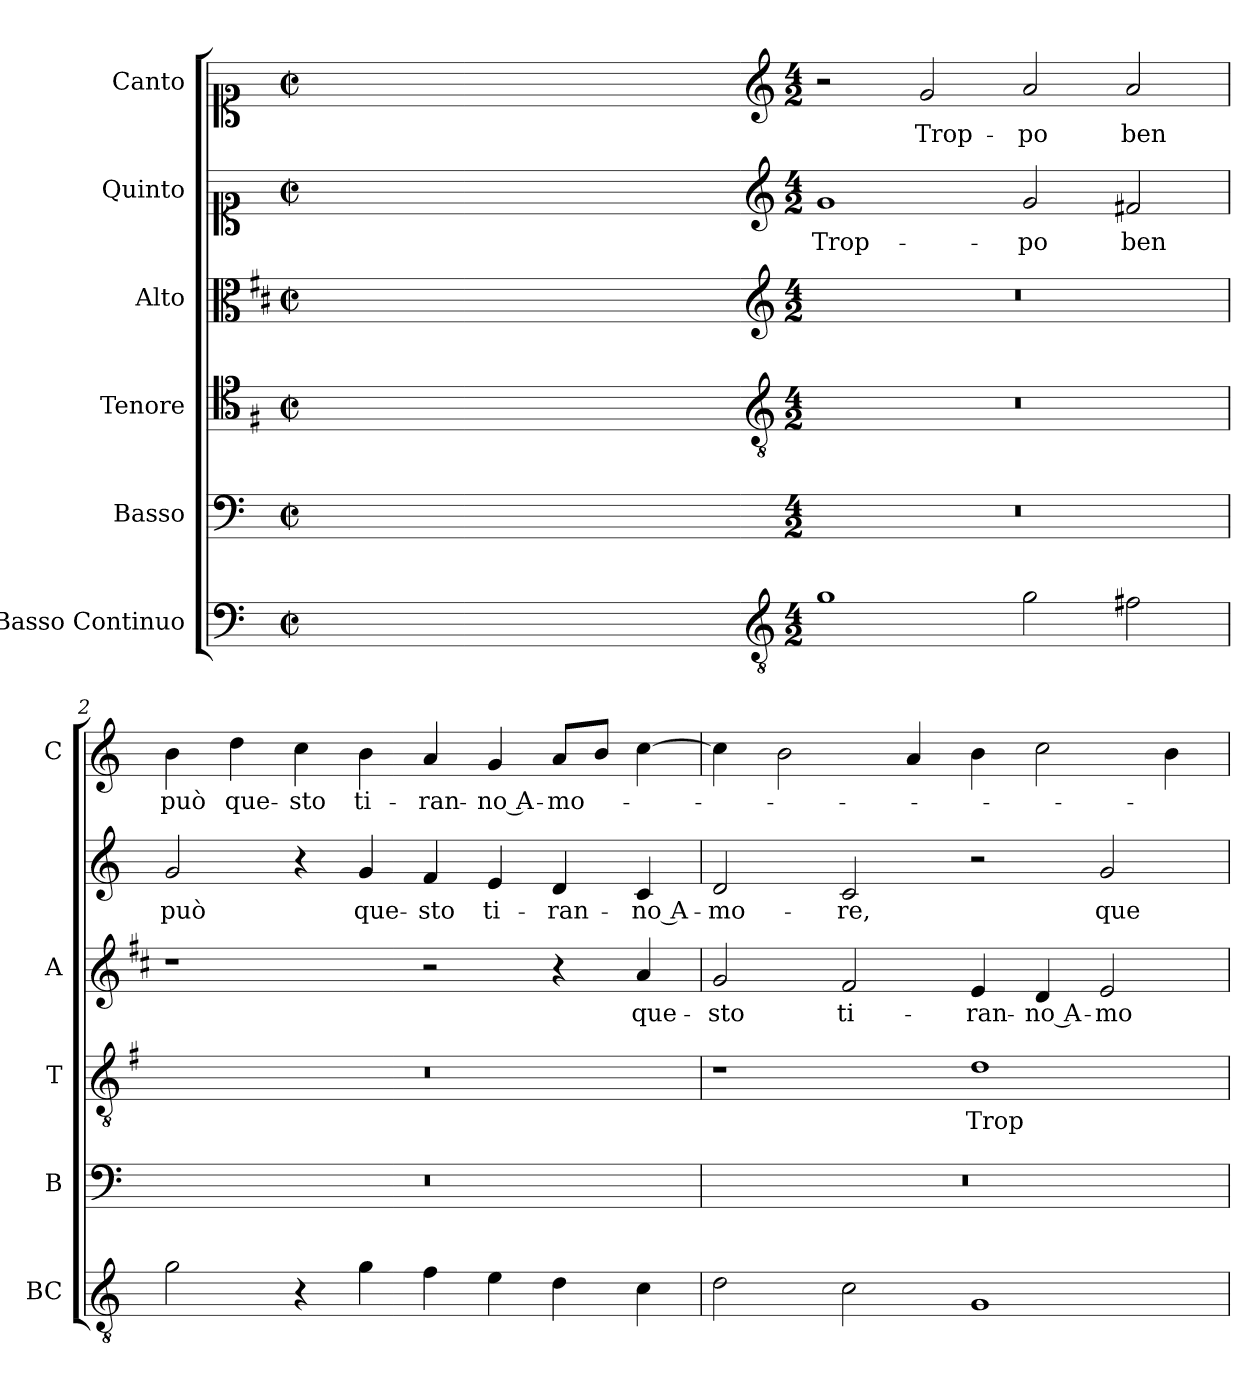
**kern	**kern	**kern	**text	**kern	**text	**kern	**text	**kern	**text
*part6	*part5	*part4	*part4	*part3	*part3	*part2	*part2	*part1	*part1
*staff6	*staff5	*staff4	*staff4	*staff3	*staff3	*staff2	*staff2	*staff1	*staff1
*I"Basso Continuo	*I"Basso	*I"Tenore	*	*I"Alto	*	*I"Quinto	*	*I"Canto	*
*I'BC	*I'B	*I'T	*	*I'A	*	*	*	*I'C	*
*clefF4	*clefF4	*clefC4	*	*clefC3	*	*clefC1	*	*clefC1	*
*	*	*ITrd4c7	*	*ITrd1c2	*	*	*	*	*
*k[]	*k[]	*k[]	*	*k[]	*	*k[]	*	*k[]	*
*C:	*C:	*C:	*	*C:	*	*C:	*	*C:	*
*M2/2	*M2/2	*M2/2	*	*M2/2	*	*M2/2	*	*M2/2	*
*met(c|)	*met(c|)	*met(c|)	*	*met(c|)	*	*met(c|)	*	*met(c|)	*
=	=	=	=	=	=	=	=	=	=
1ryy	1ryy	1ryy	.	1ryy	.	1ryy	.	1ryy	.
=1X-	=1X-	=1X-	=1X-	=1X-	=1X-	=1X-	=1X-	=1X-	=1X-
4ryy	4ryy	4ryy	.	4ryy	.	4ryy	.	4ryy	.
4ryy	4ryy	4ryy	.	4ryy	.	4ryy	.	4ryy	.
4ryy	4ryy	4ryy	.	4ryy	.	4ryy	.	4ryy	.
4ryy	4ryy	4ryy	.	4ryy	.	4ryy	.	4ryy	.
=1-	=1-	=1-	=1-	=1-	=1-	=1-	=1-	=1-	=1-
*clefGv2	*	*clefGv2	*	*clefG2	*	*clefG2	*	*clefG2	*
*M4/2	*M4/2	*M4/2	*	*M4/2	*	*M4/2	*	*M4/2	*
!	!	!	!	!	!	!	!LO:LY:b	!	!
1g	0r	0r	.	0r	.	1g	Trop-	2r	.
!	!	!	!	!	!	!	!	!	!LO:LY:b
.	.	.	.	.	.	.	.	2g/	Trop-
!	!	!	!	!	!	!	!LO:LY:b	!	!LO:LY:b
2g\	.	.	.	.	.	2g/	-po	2a/	-po
!	!	!	!	!	!	!	!LO:LY:b	!	!LO:LY:b
2f#X\	.	.	.	.	.	2f#X/	ben	2a/	ben
=2	=2	=2	=2	=2	=2	=2	=2	=2	=2
!	!	!	!	!	!	!	!LO:LY:b	!	!LO:LY:b
2g\	0r	0r	.	1r	.	2g/	può	4b\	può
!	!	!	!	!	!	!	!	!	!LO:LY:b
.	.	.	.	.	.	.	.	4dd\	que-
!	!	!	!	!	!	!	!	!	!LO:LY:b
4r	.	.	.	.	.	4r	.	4cc\	-sto
!	!	!	!	!	!	!	!LO:LY:b	!	!LO:LY:b
4g\	.	.	.	.	.	4g/	que-	4b\	ti-
!	!	!	!	!	!	!	!LO:LY:b	!	!LO:LY:b
4f\	.	.	.	2r	.	4f/	-sto	4a/	-ran-
!	!	!	!	!	!	!	!LO:LY:b	!	!LO:LY:b
4e\	.	.	.	.	.	4e/	ti-	4g/	-no A-
!	!	!	!	!	!	!	!LO:LY:b	!	!LO:LY:b
4d\	.	.	.	4r	.	4d/	-ran-	8a/L	-mo-
.	.	.	.	.	.	.	.	8b/J	.
!	!	!	!	!	!LO:LY:b	!	!LO:LY:b	!	!
4c\	.	.	.	4g/	que-	4c/	-no A-	[4cc\	.
=3	=3	=3	=3	=3	=3	=3	=3	=3	=3
!	!	!	!	!	!LO:LY:b	!	!LO:LY:b	!	!
2d\	0r	1r	.	2f/	-sto	2d/	-mo-	4cc\]	.
.	.	.	.	.	.	.	.	2b\	.
!	!	!	!	!	!LO:LY:b	!	!LO:LY:b	!	!
2c\	.	.	.	2e/	ti-	2c/	-re,	.	.
.	.	.	.	.	.	.	.	4a/	.
!	!	!	!LO:LY:b	!	!LO:LY:b	!	!	!	!
1G	.	1G	Trop-	4d/	-ran-	2r	.	4b\	.
!	!	!	!	!	!LO:LY:b	!	!	!	!
.	.	.	.	4c/	-no A-	.	.	2cc\	.
!	!	!	!	!	!LO:LY:b	!	!LO:LY:b	!	!
.	.	.	.	2d/	-mo-	2g/	que-	.	.
.	.	.	.	.	.	.	.	4b\	.
=	=	=	=	=	=	=	=	=	=
*-	*-	*-	*-	*-	*-	*-	*-	*-	*-
